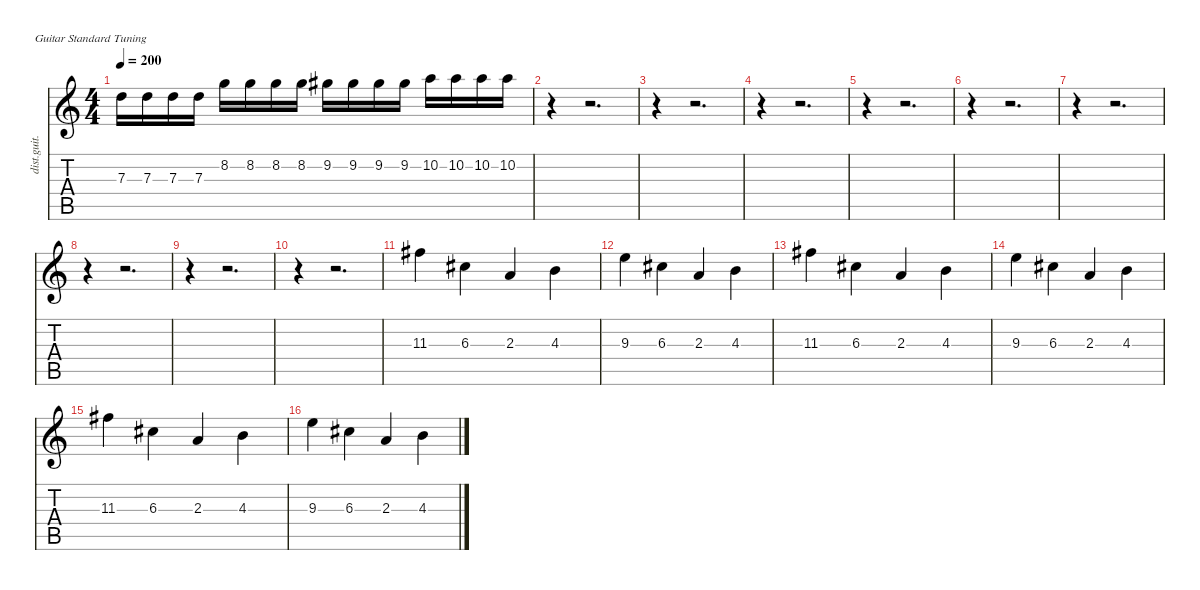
\defaultSystemsLayout 4
\hideDynamics
\bracketExtendMode nobrackets
\track ("Harmonizer" "dist.guit.") {instrument distortionguitar}
\staff {score tabs}
\tuning (E4 B3 G3 D3 A2 E2)
\ts (4 4)
\tempo 200
\clef g2
\ks c
7.3.16{dy f} 7.3.16 7.3.16 7.3.16 8.2.16 8.2.16 8.2.16 8.2.16 9.2{acc #}.16 9.2{acc #}.16 9.2{acc #}.16 9.2{acc #}.16 10.2.16 10.2.16 10.2.16 10.2.16 |
r.4 r.2{d} |
r.4 r.2{d} |
r.4 r.2{d} |
r.4 r.2{d} |
r.4 r.2{d} |
r.4 r.2{d} |
r.4 r.2{d} |
r.4 r.2{d} |
r.4 r.2{d} |
11.3{acc #}.4{instrument electricguitarclean} 6.3{acc #}.4 2.3.4 4.3.4 |
9.3.4 6.3{acc #}.4 2.3.4 4.3.4 |
11.3{acc #}.4 6.3{acc #}.4 2.3.4 4.3.4 |
9.3.4 6.3{acc #}.4 2.3.4 4.3.4 |
11.3{acc #}.4{instrument electricguitarclean} 6.3{acc #}.4 2.3.4 4.3.4 |
9.3.4 6.3{acc #}.4 2.3.4 4.3.4
